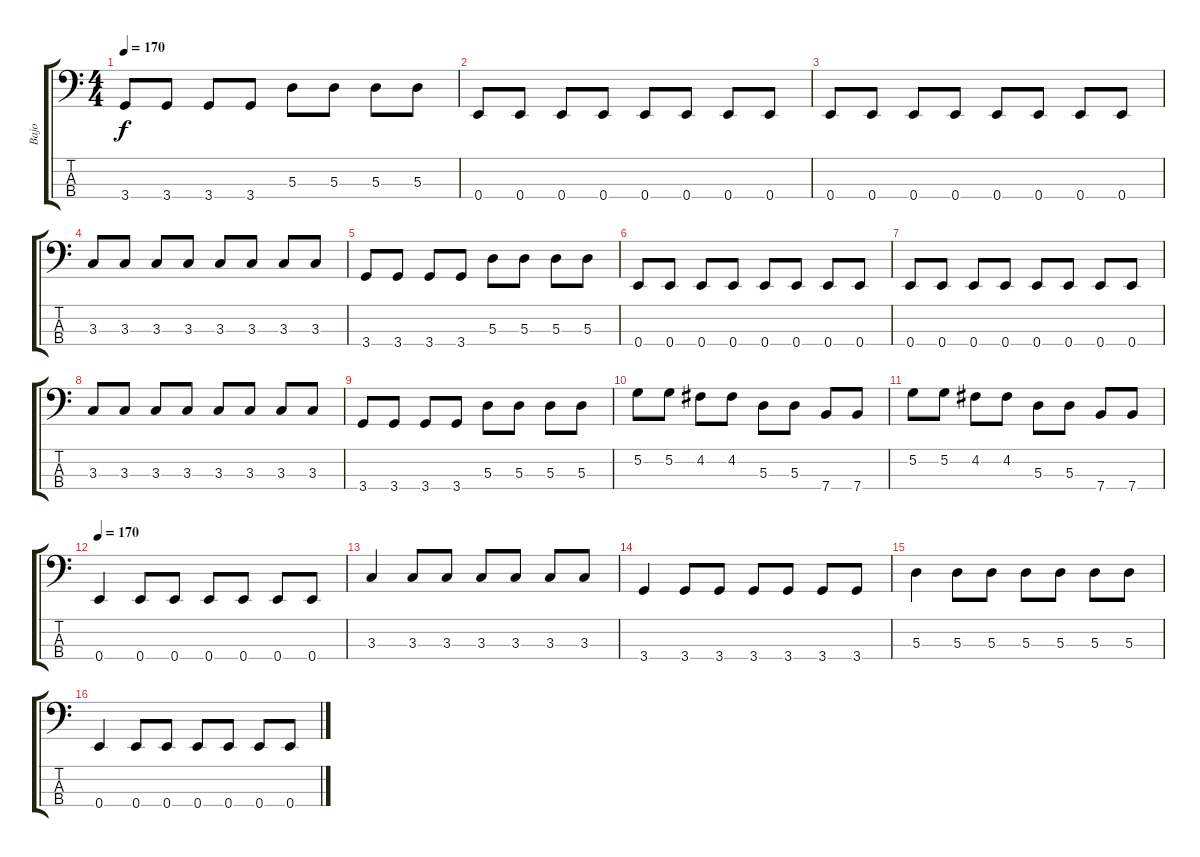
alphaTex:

\track ("Bajo" "Bajo") {instrument electricbasspick}
\staff {score tabs}
\tuning (G2 D2 A1 E1) {hide}
\ts (4 4)
\tempo 170
\clef f4
\ks c
3.4.8{dy f} 3.4.8 3.4.8 3.4.8 5.3.8 5.3.8 5.3.8 5.3.8 |
0.4.8 0.4.8 0.4.8 0.4.8 0.4.8 0.4.8 0.4.8 0.4.8 |
0.4.8 0.4.8 0.4.8 0.4.8 0.4.8 0.4.8 0.4.8 0.4.8 |
3.3.8 3.3.8 3.3.8 3.3.8 3.3.8 3.3.8 3.3.8 3.3.8 |
3.4.8 3.4.8 3.4.8 3.4.8 5.3.8 5.3.8 5.3.8 5.3.8 |
0.4.8 0.4.8 0.4.8 0.4.8 0.4.8 0.4.8 0.4.8 0.4.8 |
0.4.8 0.4.8 0.4.8 0.4.8 0.4.8 0.4.8 0.4.8 0.4.8 |
3.3.8 3.3.8 3.3.8 3.3.8 3.3.8 3.3.8 3.3.8 3.3.8 |
3.4.8 3.4.8 3.4.8 3.4.8 5.3.8 5.3.8 5.3.8 5.3.8 |
5.2.8 5.2.8 4.2.8 4.2.8 5.3.8 5.3.8 7.4.8 7.4.8 |
5.2.8 5.2.8 4.2.8 4.2.8 5.3.8 5.3.8 7.4.8 7.4.8 |
\tempo 170
0.4.4 0.4.8 0.4.8 0.4.8 0.4.8 0.4.8 0.4.8 |
3.3.4 3.3.8 3.3.8 3.3.8 3.3.8 3.3.8 3.3.8 |
3.4.4 3.4.8 3.4.8 3.4.8 3.4.8 3.4.8 3.4.8 |
5.3.4 5.3.8 5.3.8 5.3.8 5.3.8 5.3.8 5.3.8 |
0.4.4 0.4.8 0.4.8 0.4.8 0.4.8 0.4.8 0.4.8
